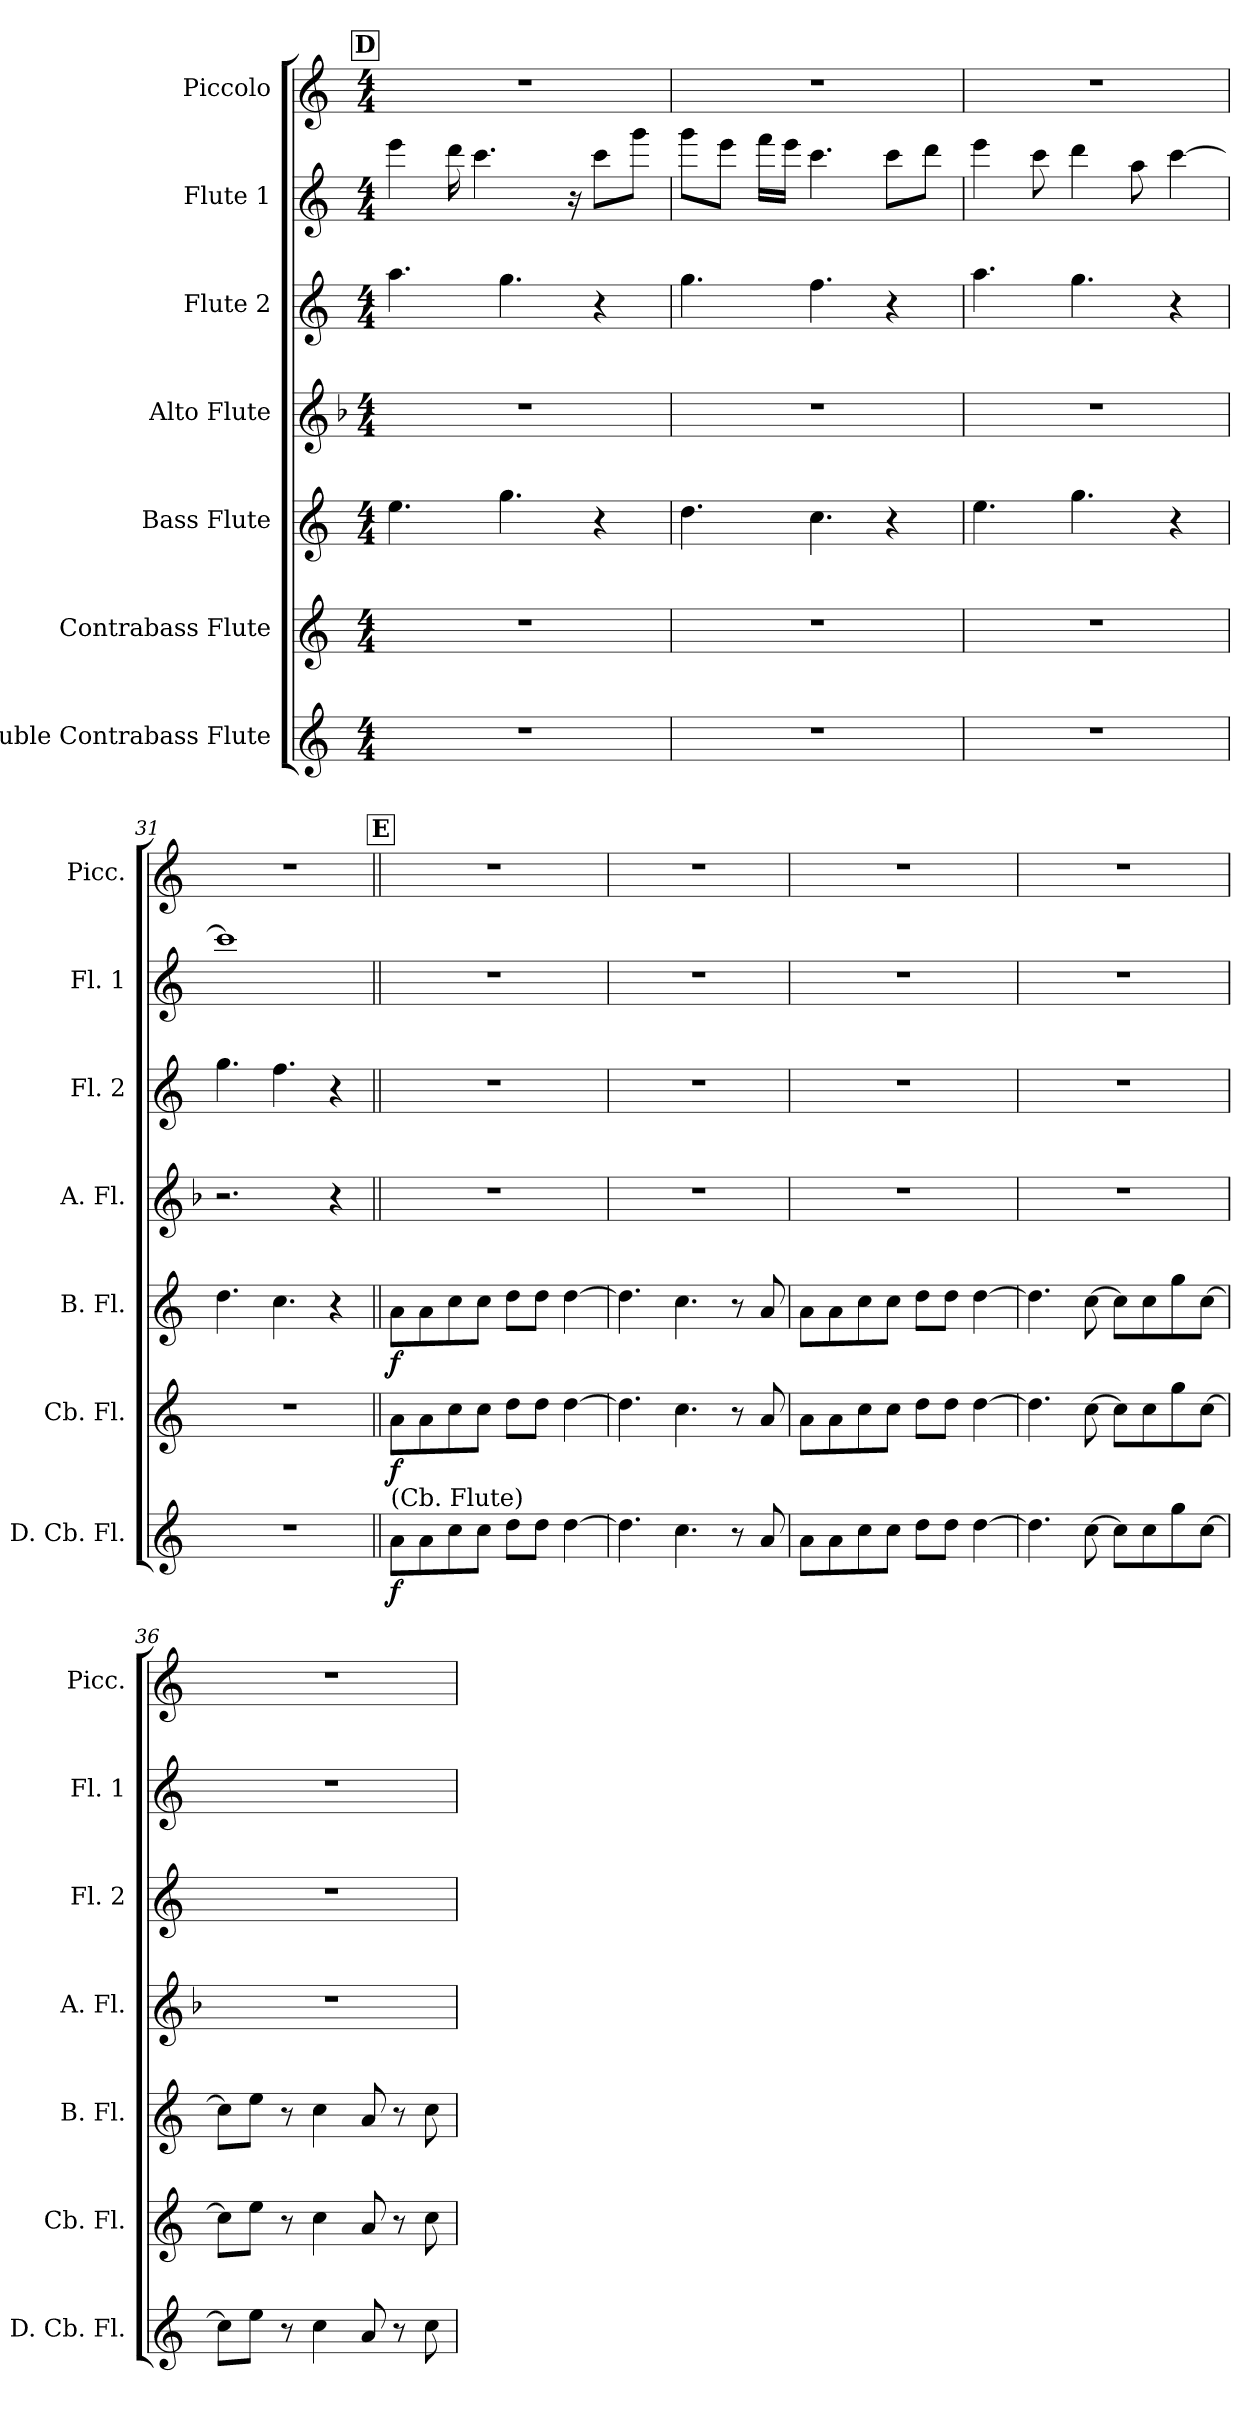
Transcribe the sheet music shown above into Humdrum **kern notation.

**kern	**dynam	**kern	**dynam	**kern	**dynam	**kern	**kern	**kern	**kern
*part7	*part7	*part6	*part6	*part5	*part5	*part4	*part3	*part2	*part1
*staff7	*staff7	*staff6	*staff6	*staff5	*staff5	*staff4	*staff3	*staff2	*staff1
*I"Double Contrabass Flute	*	*I"Contrabass Flute	*	*I"Bass Flute	*	*I"Alto Flute	*I"Flute 2	*I"Flute 1	*I"Piccolo
*I'D. Cb. Fl.	*	*I'Cb. Fl.	*	*I'B. Fl.	*	*I'A. Fl.	*I'Fl. 2	*I'Fl. 1	*I'Picc.
*clefG2	*	*clefG2	*	*clefG2	*	*clefG2	*clefG2	*clefG2	*clefG2
*ITrd21c36	*	*ITrd14c24	*	*ITrd7c12	*	*ITrd3c5	*	*	*ITrd-7c-12
*k[]	*	*k[]	*	*k[]	*	*k[]	*k[]	*k[]	*k[]
*M4/4	*	*M4/4	*	*M4/4	*	*M4/4	*M4/4	*M4/4	*M4/4
!!LO:REH:place=s1:a:B:fs=14:t=D
=28	=28	=28	=28	=28	=28	=28	=28	=28	=28
1r	.	1r	.	4.e\	.	1r	4.aa\	4eee\	1r
.	.	.	.	.	.	.	.	16ddd\	.
.	.	.	.	.	.	.	.	4.ccc\	.
.	.	.	.	4.g\	.	.	4.gg\	.	.
.	.	.	.	.	.	.	.	16r	.
.	.	.	.	4r	.	.	4r	8ccc\L	.
.	.	.	.	.	.	.	.	8ggg\J	.
!!LO:PB:g=z
=29	=29	=29	=29	=29	=29	=29	=29	=29	=29
1r	.	1r	.	4.d\	.	1r	4.gg\	8ggg\L	1r
.	.	.	.	.	.	.	.	8eee\J	.
.	.	.	.	.	.	.	.	16fff\LL	.
.	.	.	.	.	.	.	.	16eee\JJ	.
.	.	.	.	4.c\	.	.	4.ff\	4.ccc\	.
.	.	.	.	4r	.	.	4r	8ccc\L	.
.	.	.	.	.	.	.	.	8ddd\J	.
=30	=30	=30	=30	=30	=30	=30	=30	=30	=30
1r	.	1r	.	4.e\	.	1r	4.aa\	4eee\	1r
.	.	.	.	.	.	.	.	8ccc\	.
.	.	.	.	4.g\	.	.	4.gg\	4ddd\	.
.	.	.	.	.	.	.	.	8aa\	.
.	.	.	.	4r	.	.	4r	[4ccc\	.
=31	=31	=31	=31	=31	=31	=31	=31	=31	=31
1r	.	1r	.	4.d\	.	2.r	4.gg\	1cccZ]	1r
.	.	.	.	4.c\	.	.	4.ff\	.	.
.	.	.	.	4r	.	4r	4r	.	.
!!LO:REH:place=s1:a:B:fs=14:t=E
=32||	=32||	=32||	=32||	=32||	=32||	=32||	=32||	=32||	=32||
!LO:TX:a:t=(Cb. Flute)	!	!	!	!	!	!	!	!	!
!	!LO:DY:b	!	!LO:DY:b	!	!LO:DY:b	!	!	!	!
8AAA!\L	f	8AA\L	f	8A\L	f	1r	1r	1r	1r
8AAA!\	.	8AA\	.	8A\	.	.	.	.	.
8CC!\	.	8C\	.	8c\	.	.	.	.	.
8CC!\J	.	8C\J	.	8c\J	.	.	.	.	.
8DD!\L	.	8D\L	.	8d\L	.	.	.	.	.
8DD!\J	.	8D\J	.	8d\J	.	.	.	.	.
[4DD!\	.	[4D\	.	[4d\	.	.	.	.	.
=33	=33	=33	=33	=33	=33	=33	=33	=33	=33
4.DD!\]	.	4.D\]	.	4.d\]	.	1r	1r	1r	1r
4.CC!\	.	4.C\	.	4.c\	.	.	.	.	.
8r	.	8r	.	8r	.	.	.	.	.
8AAA!/	.	8AA/	.	8A/	.	.	.	.	.
=34	=34	=34	=34	=34	=34	=34	=34	=34	=34
8AAA!\L	.	8AA\L	.	8A\L	.	1r	1r	1r	1r
8AAA!\	.	8AA\	.	8A\	.	.	.	.	.
8CC!\	.	8C\	.	8c\	.	.	.	.	.
8CC!\J	.	8C\J	.	8c\J	.	.	.	.	.
8DD!\L	.	8D\L	.	8d\L	.	.	.	.	.
8DD!\J	.	8D\J	.	8d\J	.	.	.	.	.
[4DD!\	.	[4D\	.	[4d\	.	.	.	.	.
!!LO:PB:g=z
=35	=35	=35	=35	=35	=35	=35	=35	=35	=35
4.DD!\]	.	4.D\]	.	4.d\]	.	1r	1r	1r	1r
[8CC!\	.	[8C\	.	[8c\	.	.	.	.	.
8CC!\L]	.	8C\L]	.	8c\L]	.	.	.	.	.
8CC!\	.	8C\	.	8c\	.	.	.	.	.
8GG!\	.	8G\	.	8g\	.	.	.	.	.
[8CC!\J	.	[8C\J	.	[8c\J	.	.	.	.	.
=36	=36	=36	=36	=36	=36	=36	=36	=36	=36
8CC!\L]	.	8C\L]	.	8c\L]	.	1r	1r	1r	1r
8EE!\J	.	8E\J	.	8e\J	.	.	.	.	.
8r	.	8r	.	8r	.	.	.	.	.
4CC!\	.	4C\	.	4c\	.	.	.	.	.
8AAA!/	.	8AA/	.	8A/	.	.	.	.	.
8r	.	8r	.	8r	.	.	.	.	.
8CC!\	.	8C\	.	8c\	.	.	.	.	.
=	=	=	=	=	=	=	=	=	=
*-	*-	*-	*-	*-	*-	*-	*-	*-	*-
